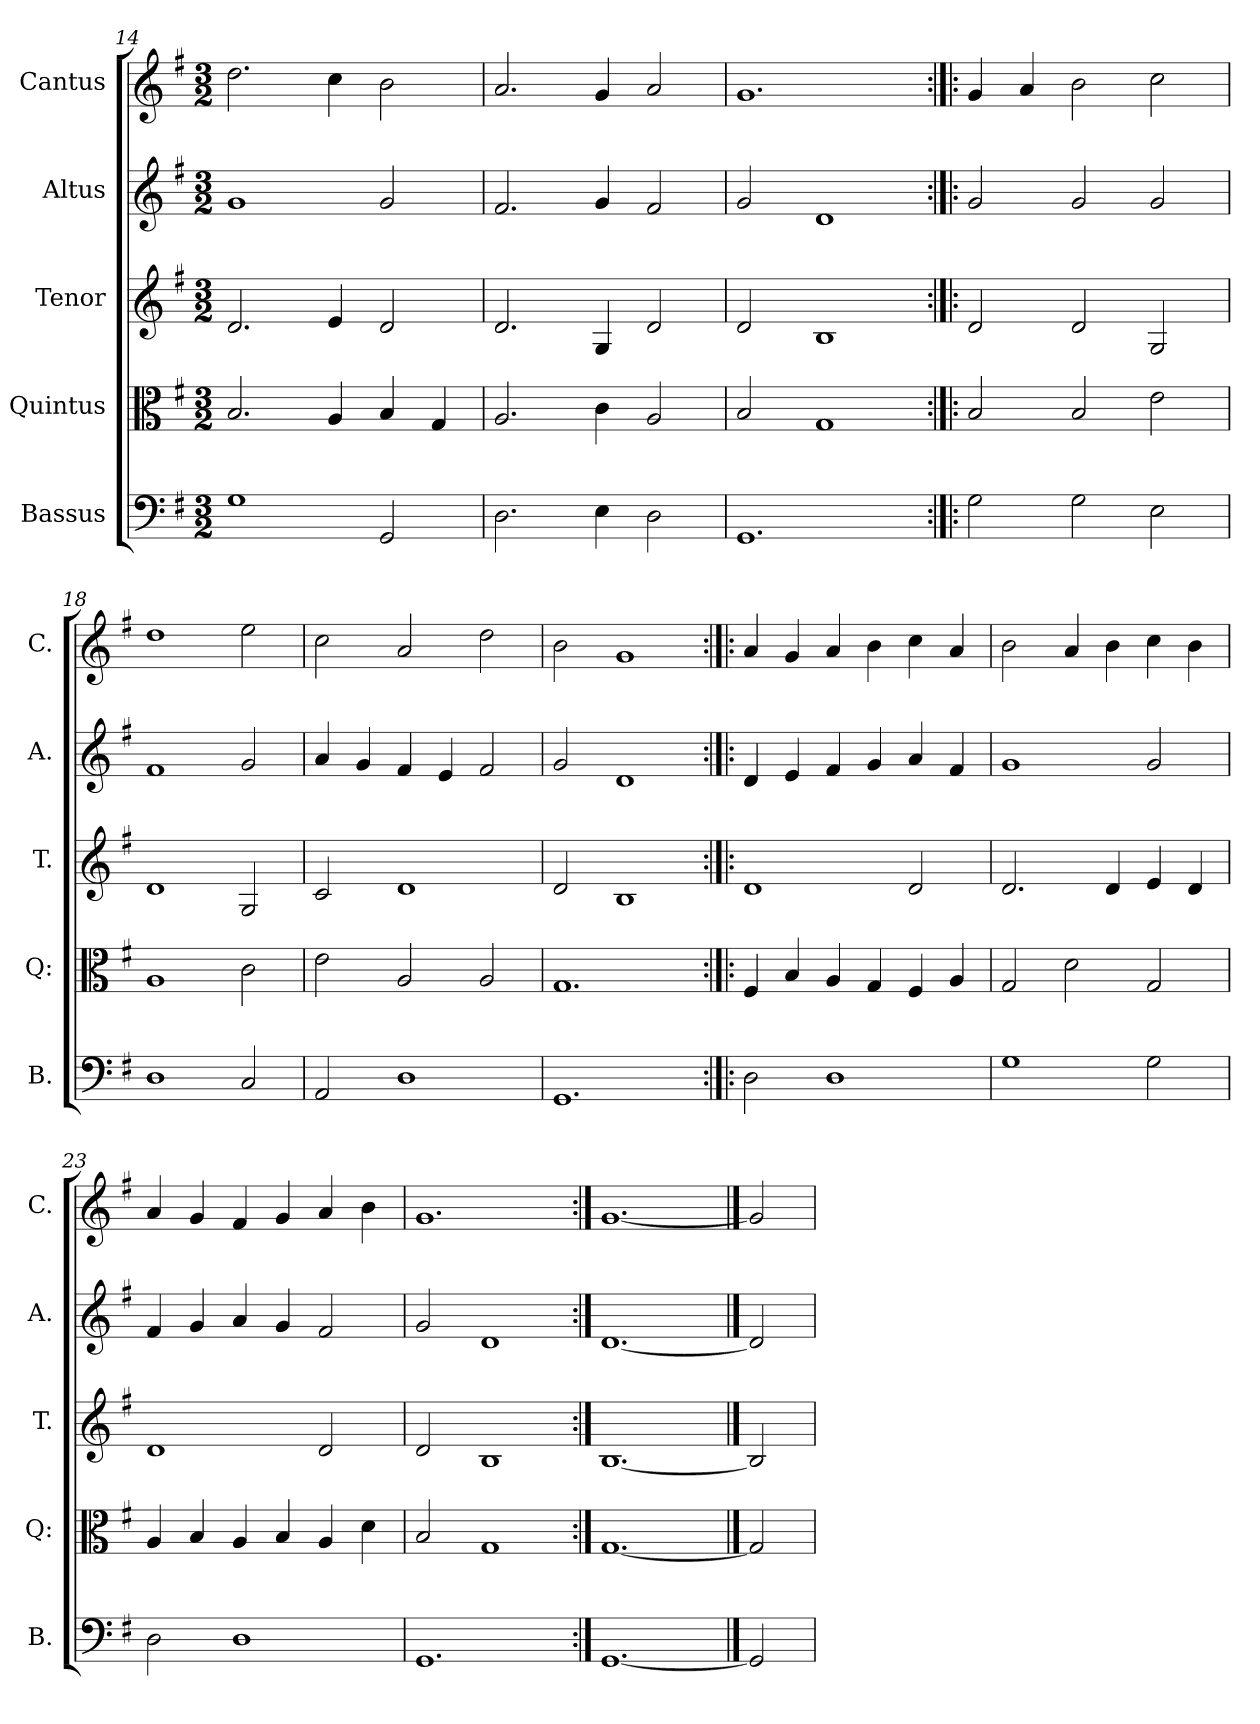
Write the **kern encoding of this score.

**kern	**kern	**kern	**kern	**kern
*part5	*part4	*part3	*part2	*part1
*staff5	*staff4	*staff3	*staff2	*staff1
*I"Bassus	*I"Quintus	*I"Tenor	*I"Altus	*I"Cantus
*I'B.	*I'Q:	*I'T.	*I'A.	*I'C.
*clefF4	*clefC3	*clefG2	*clefG2	*clefG2
*k[f#]	*k[f#]	*k[f#]	*k[f#]	*k[f#]
*G:	*G:	*G:	*G:	*G:
*M3/2	*M3/2	*M3/2	*M3/2	*M3/2
=14	=14	=14	=14	=14
1G	2.B/	2.d/	1g	2.dd\
.	4A/	4e/	.	4cc\
2GG/	4B/	2d/	2g/	2b\
.	4G/	.	.	.
=15	=15	=15	=15	=15
2.D\	2.A/	2.d/	2.f#/	2.a/
4E\	4c\	4G/	4g/	4g/
2D\	2A/	2d/	2f#/	2a/
=16	=16	=16	=16	=16
1.GG	2B/	2d/	2g/	1.g
.	1G	1B	1d	.
=17:|!|:	=17:|!|:	=17:|!|:	=17:|!|:	=17:|!|:
2G\	2B/	2d/	2g/	4g/
.	.	.	.	4a/
2G\	2B/	2d/	2g/	2b\
2E\	2e\	2G/	2g/	2cc\
!!LO:LB:g=z
=18	=18	=18	=18	=18
1D	1A	1d	1f#	1dd
2C/	2c\	2G/	2g/	2ee\
=19	=19	=19	=19	=19
2AA/	2e\	2c/	4a/	2cc\
.	.	.	4g/	.
1D	2A/	1d	4f#/	2a/
.	.	.	4e/	.
.	2A/	.	2f#/	2dd\
=20	=20	=20	=20	=20
1.GG	1.G	2d/	2g/	2b\
.	.	1B	1d	1g
=21:|!|:	=21:|!|:	=21:|!|:	=21:|!|:	=21:|!|:
2D\	4F#/	1d	4d/	4a/
.	4B/	.	4e/	4g/
1D	4A/	.	4f#/	4a/
.	4G/	.	4g/	4b\
.	4F#/	2d/	4a/	4cc\
.	4A/	.	4f#/	4a/
=22	=22	=22	=22	=22
1G	2G/	2.d/	1g	2b\
.	2d\	.	.	4a/
.	.	4d/	.	4b\
2G\	2G/	4e/	2g/	4cc\
.	.	4d/	.	4b\
=23	=23	=23	=23	=23
2D\	4A/	1d	4f#/	4a/
.	4B/	.	4g/	4g/
1D	4A/	.	4a/	4f#/
.	4B/	.	4g/	4g/
.	4A/	2d/	2f#/	4a/
.	4d\	.	.	4b\
=24	=24	=24	=24	=24
1.GG	2B/	2d/	2g/	1.g
.	1G	1B	1d	.
=25:|!	=25:|!	=25:|!	=25:|!	=25:|!
[1.GG	[1.G	[1.B	[1.d	[1.g
==26	==26	==26	==26	==26
2GG]	2G]	2B]	2d]	2g]
=	=	=	=	=
*-	*-	*-	*-	*-
